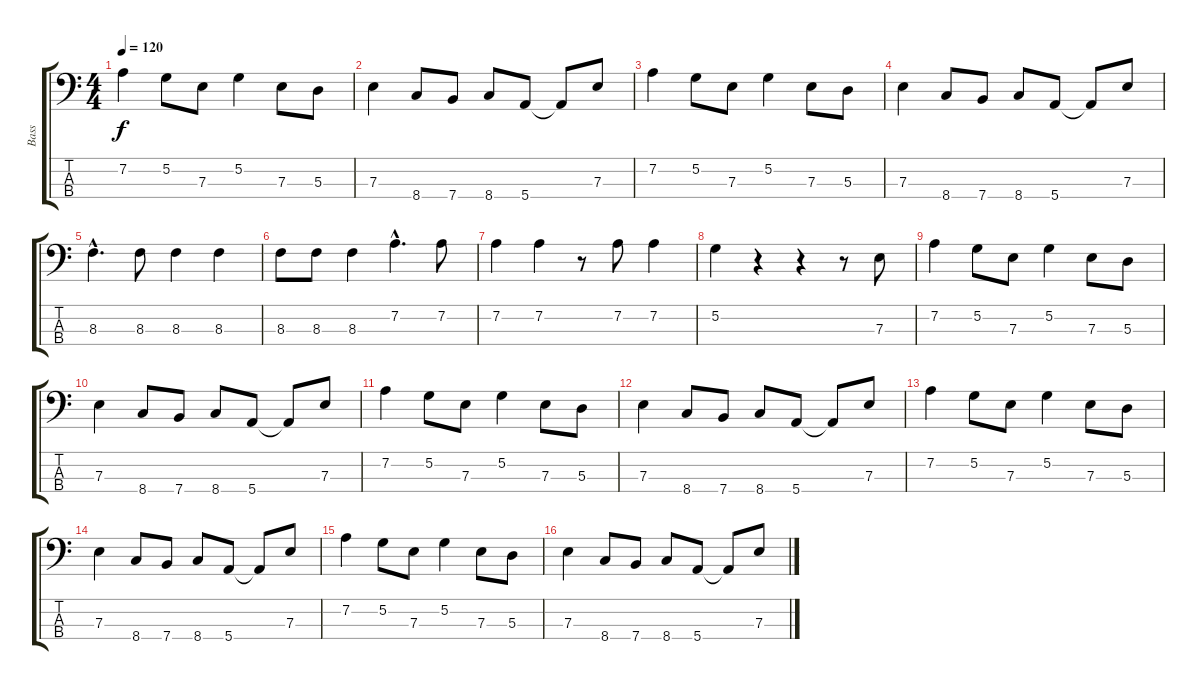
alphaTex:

\track ("Bass" "Bass") {instrument electricbassfinger}
\staff {score tabs}
\tuning (G2 D2 A1 E1) {hide}
\ts (4 4)
\tempo 120
\clef f4
\ks aminor
7.2.4{dy f} 5.2.8 7.3.8 5.2.4 7.3.8 5.3.8 |
7.3.4 8.4.8 7.4.8 8.4.8 5.4.8 5.4{t}.8 7.3.8 |
7.2.4 5.2.8 7.3.8 5.2.4 7.3.8 5.3.8 |
7.3.4 8.4.8 7.4.8 8.4.8 5.4.8 5.4{t}.8 7.3.8 |
8.3{hac}.4{d} 8.3.8 8.3.4 8.3.4 |
8.3.8 8.3.8 8.3.4 7.2{hac}.4{d} 7.2.8 |
7.2.4 7.2.4 r.8 7.2.8 7.2.4 |
5.2.4 r.4 r.4 r.8 7.3.8 |
7.2.4 5.2.8 7.3.8 5.2.4 7.3.8 5.3.8 |
7.3.4 8.4.8 7.4.8 8.4.8 5.4.8 5.4{t}.8 7.3.8 |
7.2.4 5.2.8 7.3.8 5.2.4 7.3.8 5.3.8 |
7.3.4 8.4.8 7.4.8 8.4.8 5.4.8 5.4{t}.8 7.3.8 |
7.2.4 5.2.8 7.3.8 5.2.4 7.3.8 5.3.8 |
7.3.4 8.4.8 7.4.8 8.4.8 5.4.8 5.4{t}.8 7.3.8 |
7.2.4 5.2.8 7.3.8 5.2.4 7.3.8 5.3.8 |
7.3.4 8.4.8 7.4.8 8.4.8 5.4.8 5.4{t}.8 7.3.8
